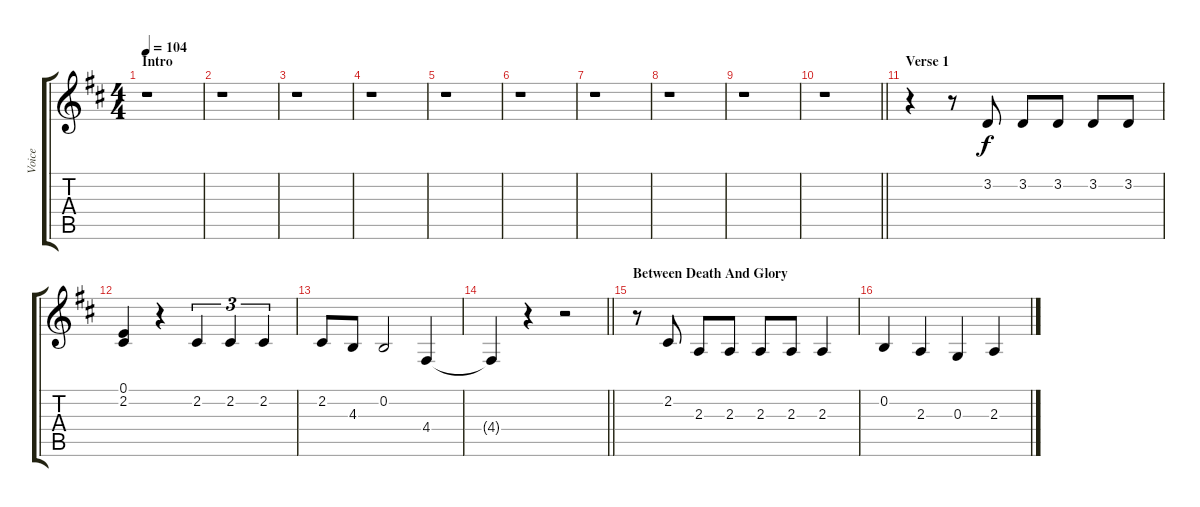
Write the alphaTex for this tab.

\track ("Voice" "Voice") {instrument reedorgan}
\staff {score tabs}
\tuning (E4 B3 G3 D3 A2 E2) {hide}
\ts (4 4)
\section ("" "Intro")
\tempo 104
\clef g2
\ks d
r.1{dy f instrument reedorgan} |
r.1 |
r.1 |
r.1 |
r.1 |
r.1 |
r.1 |
r.1 |
r.1 |
\barLineRight lightlight
r.1 |
\section ("" "Verse 1")
r.4 r.8 3.2.8 3.2.8 3.2.8 3.2.8 3.2.8 |
(0.1 2.2).4 r.4 2.2.4{tu (3 2)} 2.2.4{tu (3 2)} 2.2.4{tu (3 2)} |
2.2.8 4.3.8 0.2.2 4.4.4 |
\barLineRight lightlight
4.4{t}.4 r.4 r.2 |
\section ("" "Between Death And Glory")
r.8 2.2.8 2.3.8 2.3.8 2.3.8 2.3.8 2.3.4 |
0.2.4 2.3.4 0.3.4 2.3.4
